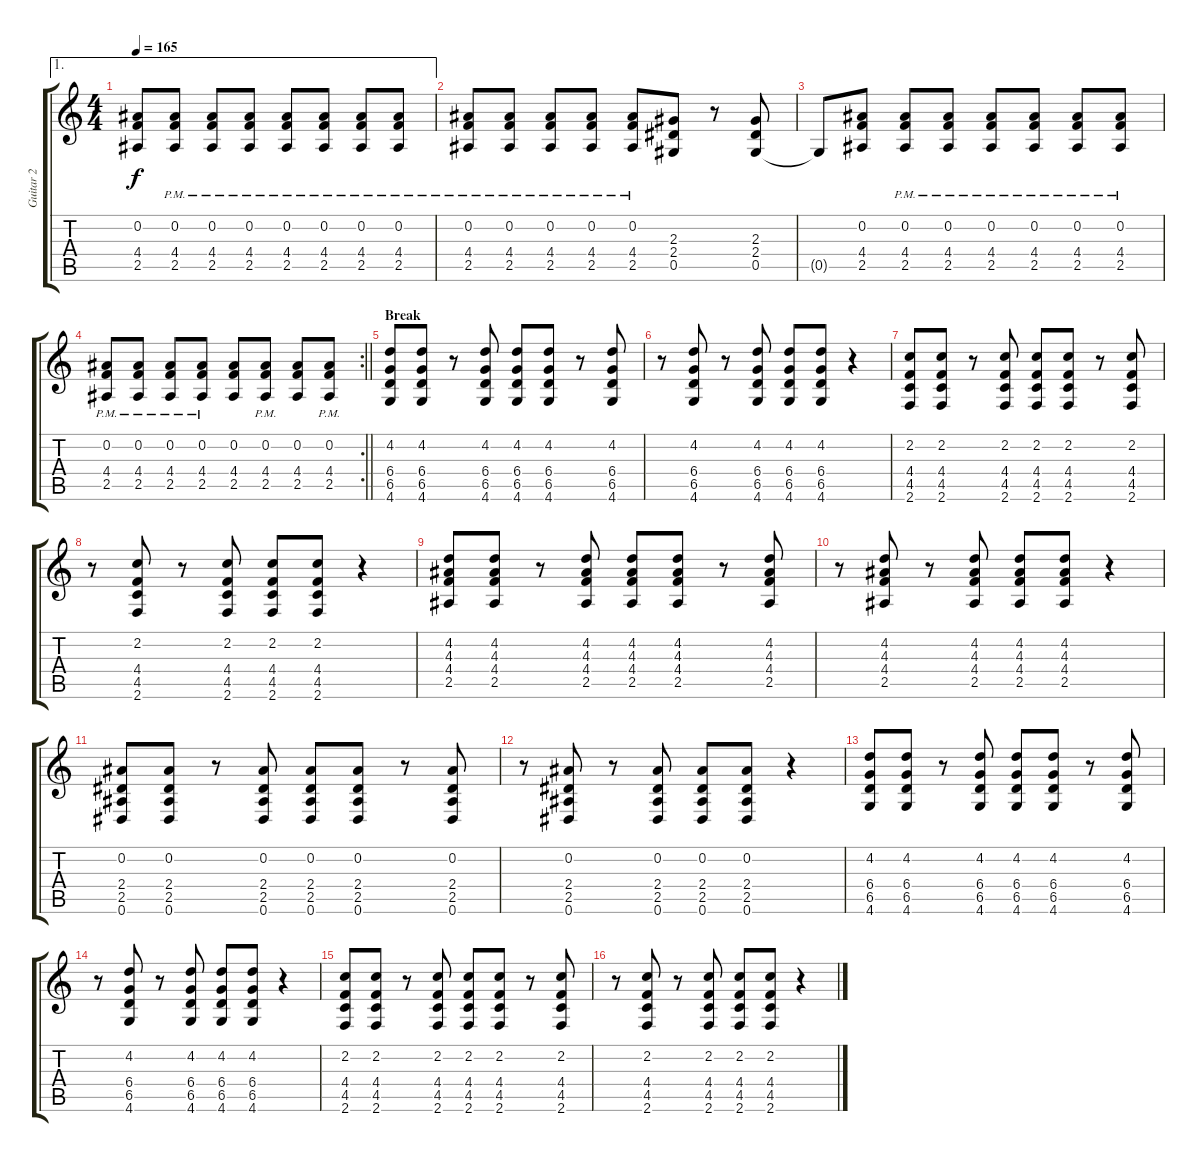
\track ("Guitar 2" "Guitar 2") {instrument overdrivenguitar}
\staff {score tabs}
\tuning (Eb4 Bb3 Gb3 Db3 Ab2 Eb2) {hide}
\ae 1
\ts (4 4)
\tempo 165
\clef g2
\ks c
(0.2 4.4 2.5).8{dy f} (0.2{pm} 4.4{pm} 2.5{pm}).8 (0.2{pm} 4.4{pm} 2.5{pm}).8 (0.2{pm} 4.4{pm} 2.5{pm}).8 (0.2{pm} 4.4{pm} 2.5{pm}).8 (0.2{pm} 4.4{pm} 2.5{pm}).8 (0.2{pm} 4.4{pm} 2.5{pm}).8 (0.2{pm} 4.4{pm} 2.5{pm}).8 |
(0.2{pm} 4.4{pm} 2.5{pm}).8 (0.2{pm} 4.4{pm} 2.5{pm}).8 (0.2{pm} 4.4{pm} 2.5{pm}).8 (0.2{pm} 4.4{pm} 2.5{pm}).8 (0.2{pm} 4.4{pm} 2.5{pm}).8 (2.3 2.4 0.5).8 r.8 (2.3 2.4 0.5).8 |
0.5{t}.8 (0.2 4.4 2.5).8 (0.2{pm} 4.4{pm} 2.5{pm}).8 (0.2{pm} 4.4{pm} 2.5{pm}).8 (0.2{pm} 4.4{pm} 2.5{pm}).8 (0.2{pm} 4.4{pm} 2.5{pm}).8 (0.2{pm} 4.4{pm} 2.5{pm}).8 (0.2{pm} 4.4{pm} 2.5{pm}).8 |
\rc 2
\barLineRight lightlight
(0.2{pm} 4.4{pm} 2.5{pm}).8 (0.2{pm} 4.4{pm} 2.5{pm}).8 (0.2{pm} 4.4{pm} 2.5{pm}).8 (0.2{pm} 4.4{pm} 2.5{pm}).8 (0.2 4.4 2.5).8 (0.2{pm} 4.4{pm} 2.5{pm}).8 (0.2 4.4 2.5).8 (0.2{pm} 4.4{pm} 2.5{pm}).8 |
\section ("" "Break")
(4.2 6.4 6.5 4.6).8 (4.2 6.4 6.5 4.6).8 r.8 (4.2 6.4 6.5 4.6).8 (4.2 6.4 6.5 4.6).8 (4.2 6.4 6.5 4.6).8 r.8 (4.2 6.4 6.5 4.6).8 |
r.8 (4.2 6.4 6.5 4.6).8 r.8 (4.2 6.4 6.5 4.6).8 (4.2 6.4 6.5 4.6).8 (4.2 6.4 6.5 4.6).8 r.4 |
(2.2 4.4 4.5 2.6).8 (2.2 4.4 4.5 2.6).8 r.8 (2.2 4.4 4.5 2.6).8 (2.2 4.4 4.5 2.6).8 (2.2 4.4 4.5 2.6).8 r.8 (2.2 4.4 4.5 2.6).8 |
r.8 (2.2 4.4 4.5 2.6).8 r.8 (2.2 4.4 4.5 2.6).8 (2.2 4.4 4.5 2.6).8 (2.2 4.4 4.5 2.6).8 r.4 |
(4.2 4.3 4.4 2.5).8 (4.2 4.3 4.4 2.5).8 r.8 (4.2 4.3 4.4 2.5).8 (4.2 4.3 4.4 2.5).8 (4.2 4.3 4.4 2.5).8 r.8 (4.2 4.3 4.4 2.5).8 |
r.8 (4.2 4.3 4.4 2.5).8 r.8 (4.2 4.3 4.4 2.5).8 (4.2 4.3 4.4 2.5).8 (4.2 4.3 4.4 2.5).8 r.4 |
(0.2 2.4 2.5 0.6).8 (0.2 2.4 2.5 0.6).8 r.8 (0.2 2.4 2.5 0.6).8 (0.2 2.4 2.5 0.6).8 (0.2 2.4 2.5 0.6).8 r.8 (0.2 2.4 2.5 0.6).8 |
r.8 (0.2 2.4 2.5 0.6).8 r.8 (0.2 2.4 2.5 0.6).8 (0.2 2.4 2.5 0.6).8 (0.2 2.4 2.5 0.6).8 r.4 |
(4.2 6.4 6.5 4.6).8 (4.2 6.4 6.5 4.6).8 r.8 (4.2 6.4 6.5 4.6).8 (4.2 6.4 6.5 4.6).8 (4.2 6.4 6.5 4.6).8 r.8 (4.2 6.4 6.5 4.6).8 |
r.8 (4.2 6.4 6.5 4.6).8 r.8 (4.2 6.4 6.5 4.6).8 (4.2 6.4 6.5 4.6).8 (4.2 6.4 6.5 4.6).8 r.4 |
(2.2 4.4 4.5 2.6).8 (2.2 4.4 4.5 2.6).8 r.8 (2.2 4.4 4.5 2.6).8 (2.2 4.4 4.5 2.6).8 (2.2 4.4 4.5 2.6).8 r.8 (2.2 4.4 4.5 2.6).8 |
r.8 (2.2 4.4 4.5 2.6).8 r.8 (2.2 4.4 4.5 2.6).8 (2.2 4.4 4.5 2.6).8 (2.2 4.4 4.5 2.6).8 r.4
